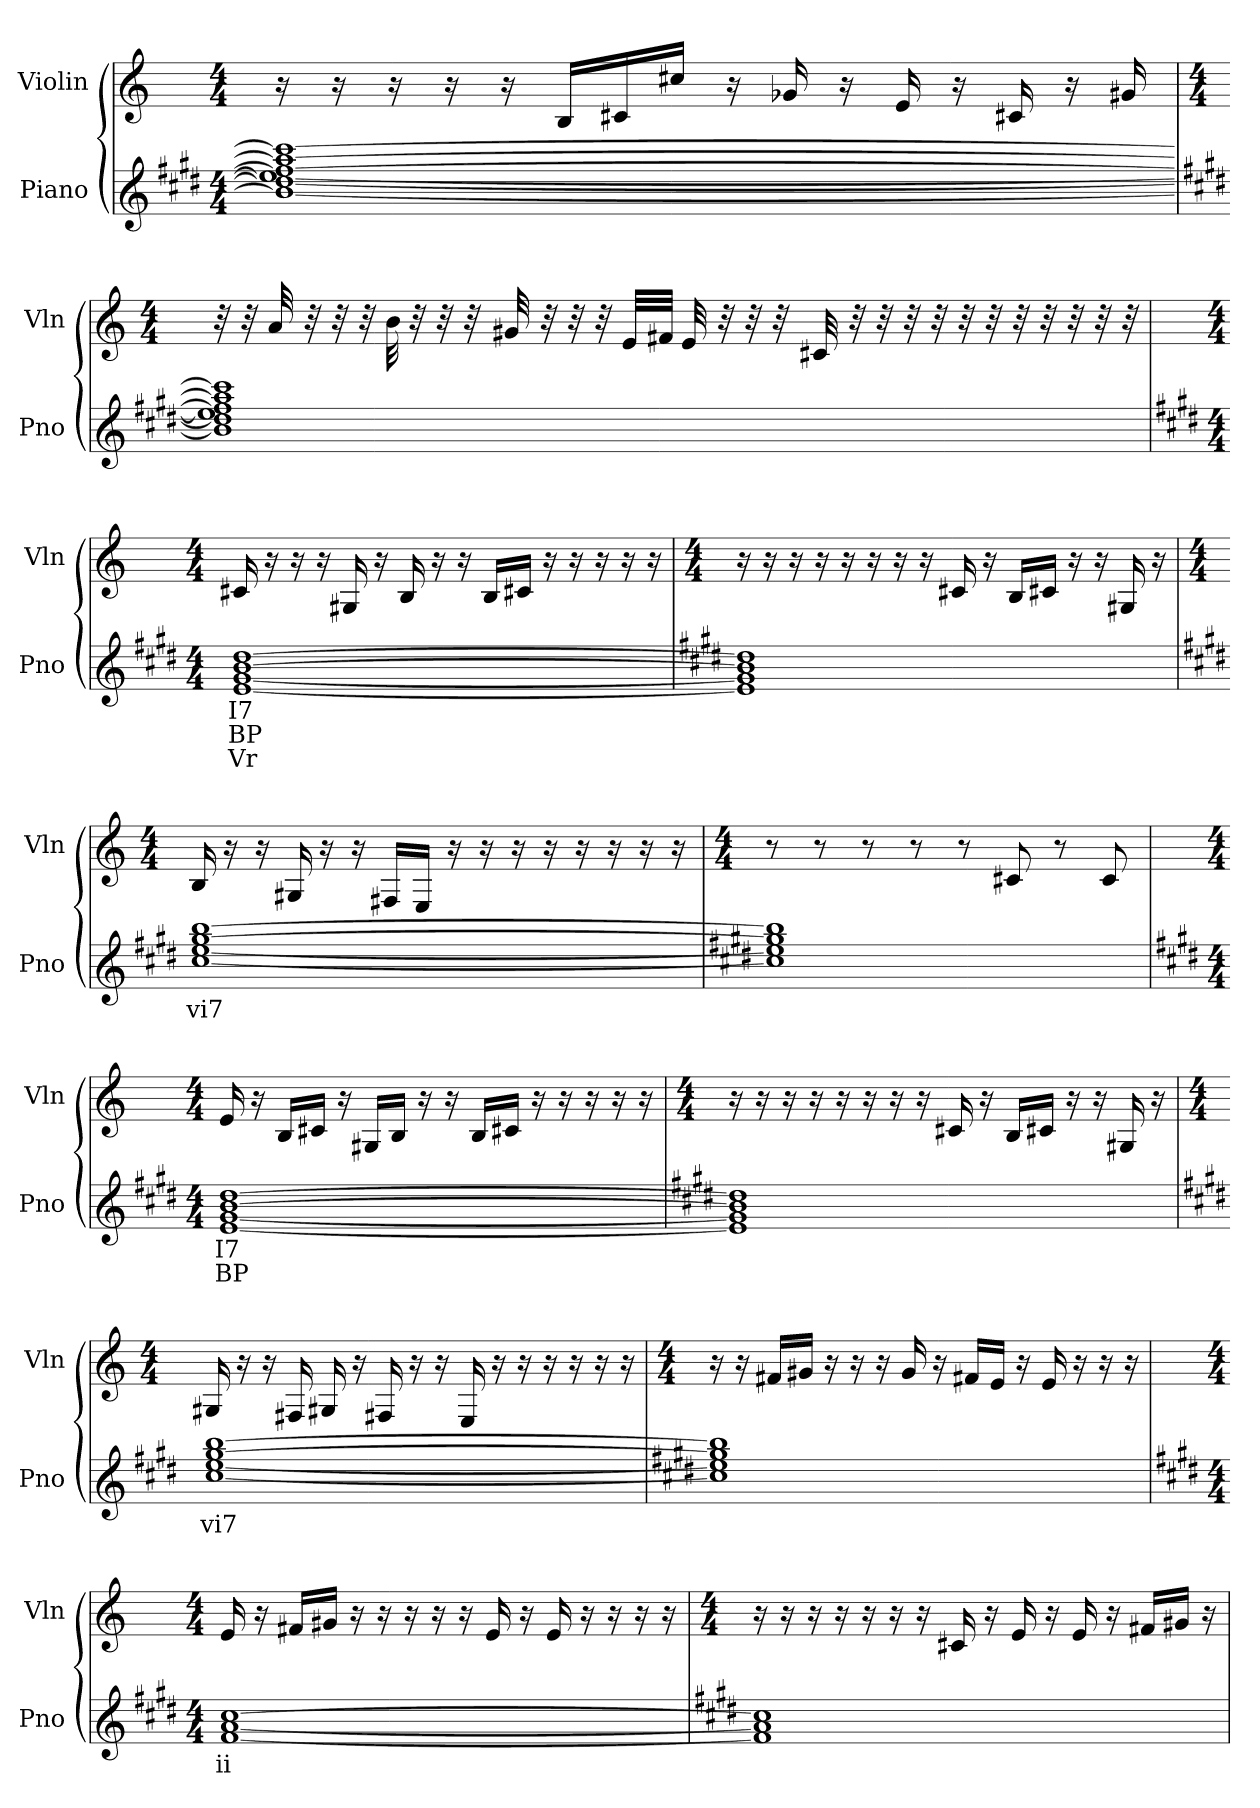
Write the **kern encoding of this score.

**kern	**text	**text	**text	**kern
*part2	*part2	*part2	*part2	*part1
*staff2	*staff2	*staff2	*staff2	*staff1
*I"Piano	*	*	*	*I"Violin
*I'Pno	*	*	*	*I'Vln
*k[f#c#g#d#]	*	*	*	*
*E:	*	*	*	*
*M4/4	*	*	*	*M4/4
=	=	=	=	=
1b_ 1dd#_ 1ff#_ 1aa_ 1ccc#_ 1ee_	.	.	.	16r
.	.	.	.	16r
.	.	.	.	16r
.	.	.	.	16r
.	.	.	.	16r
.	.	.	.	16BLL
.	.	.	.	16c#X
.	.	.	.	16cc#XJJ
.	.	.	.	16r
.	.	.	.	16g-X
.	.	.	.	16r
.	.	.	.	16e
.	.	.	.	16r
.	.	.	.	16c#X
.	.	.	.	16r
.	.	.	.	16g#X
=	=	=	=	=
*k[f#c#g#d#]	*	*	*	*
*E:	*	*	*	*
*	*	*	*	*M4/4
1b] 1dd#] 1ff#] 1aa] 1ccc#] 1ee]	.	.	.	32r
.	.	.	.	32r
.	.	.	.	32a
.	.	.	.	32r
.	.	.	.	32r
.	.	.	.	32r
.	.	.	.	32b
.	.	.	.	32r
.	.	.	.	32r
.	.	.	.	32r
.	.	.	.	32g#X
.	.	.	.	32r
.	.	.	.	32r
.	.	.	.	32r
.	.	.	.	32eLLL
.	.	.	.	32f#XJJJ
.	.	.	.	32e
.	.	.	.	32r
.	.	.	.	32r
.	.	.	.	32r
.	.	.	.	32c#X
.	.	.	.	32r
.	.	.	.	32r
.	.	.	.	32r
.	.	.	.	32r
.	.	.	.	32r
.	.	.	.	32r
.	.	.	.	32r
.	.	.	.	32r
.	.	.	.	32r
.	.	.	.	32r
.	.	.	.	32r
=	=	=	=	=
*k[f#c#g#d#]	*	*	*	*
*E:	*	*	*	*
*M4/4	*	*	*	*M4/4
[1e [1g# [1b [1dd#	I7	BP	Vr	16c#X
.	.	.	.	16r
.	.	.	.	16r
.	.	.	.	16r
.	.	.	.	16G#X
.	.	.	.	16r
.	.	.	.	16B
.	.	.	.	16r
.	.	.	.	16r
.	.	.	.	16BLL
.	.	.	.	16c#XJJ
.	.	.	.	16r
.	.	.	.	16r
.	.	.	.	16r
.	.	.	.	16r
.	.	.	.	16r
=	=	=	=	=
*k[f#c#g#d#]	*	*	*	*
*E:	*	*	*	*
*	*	*	*	*M4/4
1e] 1g#] 1b] 1dd#]	.	.	.	16r
.	.	.	.	16r
.	.	.	.	16r
.	.	.	.	16r
.	.	.	.	16r
.	.	.	.	16r
.	.	.	.	16r
.	.	.	.	16r
.	.	.	.	16c#X
.	.	.	.	16r
.	.	.	.	16BLL
.	.	.	.	16c#XJJ
.	.	.	.	16r
.	.	.	.	16r
.	.	.	.	16G#X
.	.	.	.	16r
=	=	=	=	=
*k[f#c#g#d#]	*	*	*	*
*E:	*	*	*	*
*	*	*	*	*M4/4
[1cc# [1ee [1gg# [1bb	vi7	.	.	16B
.	.	.	.	16r
.	.	.	.	16r
.	.	.	.	16G#X
.	.	.	.	16r
.	.	.	.	16r
.	.	.	.	16F#XLL
.	.	.	.	16EJJ
.	.	.	.	16r
.	.	.	.	16r
.	.	.	.	16r
.	.	.	.	16r
.	.	.	.	16r
.	.	.	.	16r
.	.	.	.	16r
.	.	.	.	16r
=	=	=	=	=
*k[f#c#g#d#]	*	*	*	*
*E:	*	*	*	*
*	*	*	*	*M4/4
1cc#] 1ee] 1gg#] 1bb]	.	.	.	8r
.	.	.	.	8r
.	.	.	.	8r
.	.	.	.	8r
.	.	.	.	8r
.	.	.	.	8c#X
.	.	.	.	8r
.	.	.	.	8c#
=	=	=	=	=
*k[f#c#g#d#]	*	*	*	*
*E:	*	*	*	*
*M4/4	*	*	*	*M4/4
[1e [1g# [1b [1dd#	I7	BP	.	16e
.	.	.	.	16r
.	.	.	.	16BLL
.	.	.	.	16c#XJJ
.	.	.	.	16r
.	.	.	.	16G#XLL
.	.	.	.	16BJJ
.	.	.	.	16r
.	.	.	.	16r
.	.	.	.	16BLL
.	.	.	.	16c#XJJ
.	.	.	.	16r
.	.	.	.	16r
.	.	.	.	16r
.	.	.	.	16r
.	.	.	.	16r
=	=	=	=	=
*k[f#c#g#d#]	*	*	*	*
*E:	*	*	*	*
*	*	*	*	*M4/4
1e] 1g#] 1b] 1dd#]	.	.	.	16r
.	.	.	.	16r
.	.	.	.	16r
.	.	.	.	16r
.	.	.	.	16r
.	.	.	.	16r
.	.	.	.	16r
.	.	.	.	16r
.	.	.	.	16c#X
.	.	.	.	16r
.	.	.	.	16BLL
.	.	.	.	16c#XJJ
.	.	.	.	16r
.	.	.	.	16r
.	.	.	.	16G#X
.	.	.	.	16r
=	=	=	=	=
*k[f#c#g#d#]	*	*	*	*
*E:	*	*	*	*
*	*	*	*	*M4/4
[1cc# [1ee [1gg# [1bb	vi7	.	.	16G#X
.	.	.	.	16r
.	.	.	.	16r
.	.	.	.	16F#X
.	.	.	.	16G#X
.	.	.	.	16r
.	.	.	.	16F#X
.	.	.	.	16r
.	.	.	.	16r
.	.	.	.	16E
.	.	.	.	16r
.	.	.	.	16r
.	.	.	.	16r
.	.	.	.	16r
.	.	.	.	16r
.	.	.	.	16r
=	=	=	=	=
*k[f#c#g#d#]	*	*	*	*
*E:	*	*	*	*
*	*	*	*	*M4/4
1cc#] 1ee] 1gg#] 1bb]	.	.	.	16r
.	.	.	.	16r
.	.	.	.	16f#XLL
.	.	.	.	16g#XJJ
.	.	.	.	16r
.	.	.	.	16r
.	.	.	.	16r
.	.	.	.	16g#
.	.	.	.	16r
.	.	.	.	16f#XLL
.	.	.	.	16eJJ
.	.	.	.	16r
.	.	.	.	16e
.	.	.	.	16r
.	.	.	.	16r
.	.	.	.	16r
=	=	=	=	=
*k[f#c#g#d#]	*	*	*	*
*E:	*	*	*	*
*M4/4	*	*	*	*M4/4
[1f# [1a [1cc#	ii	.	.	16e
.	.	.	.	16r
.	.	.	.	16f#XLL
.	.	.	.	16g#XJJ
.	.	.	.	16r
.	.	.	.	16r
.	.	.	.	16r
.	.	.	.	16r
.	.	.	.	16r
.	.	.	.	16e
.	.	.	.	16r
.	.	.	.	16e
.	.	.	.	16r
.	.	.	.	16r
.	.	.	.	16r
.	.	.	.	16r
=	=	=	=	=
*k[f#c#g#d#]	*	*	*	*
*E:	*	*	*	*
*	*	*	*	*M4/4
1f#] 1a] 1cc#]	.	.	.	16r
.	.	.	.	16r
.	.	.	.	16r
.	.	.	.	16r
.	.	.	.	16r
.	.	.	.	16r
.	.	.	.	16r
.	.	.	.	16c#X
.	.	.	.	16r
.	.	.	.	16e
.	.	.	.	16r
.	.	.	.	16e
.	.	.	.	16r
.	.	.	.	16f#XLL
.	.	.	.	16g#XJJ
.	.	.	.	16r
=	=	=	=	=
*-	*-	*-	*-	*-
